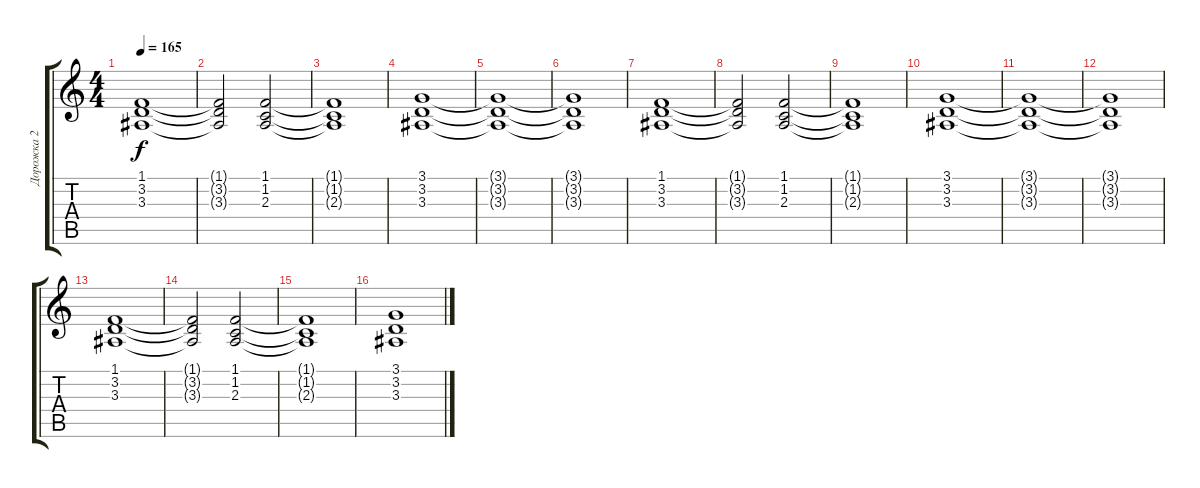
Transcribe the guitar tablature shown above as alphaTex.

\track ("Дорожка 2" "Дорожка 2") {instrument churchorgan}
\staff {score tabs}
\tuning (E4 B3 G3 D3 A2 E2) {hide}
\ts (4 4)
\tempo 165
\clef g2
\ks c
(1.1 3.2 3.3).1{dy f} |
(1.1{t} 3.2{t} 3.3{t}).2 (1.1 1.2 2.3).2 |
(1.1{t} 1.2{t} 2.3{t}).1 |
(3.1 3.2 3.3).1 |
(3.1{t} 3.2{t} 3.3{t}).1 |
(3.1{t} 3.2{t} 3.3{t}).1 |
(1.1 3.2 3.3).1 |
(1.1{t} 3.2{t} 3.3{t}).2 (1.1 1.2 2.3).2 |
(1.1{t} 1.2{t} 2.3{t}).1 |
(3.1 3.2 3.3).1 |
(3.1{t} 3.2{t} 3.3{t}).1 |
(3.1{t} 3.2{t} 3.3{t}).1 |
(1.1 3.2 3.3).1 |
(1.1{t} 3.2{t} 3.3{t}).2 (1.1 1.2 2.3).2 |
(1.1{t} 1.2{t} 2.3{t}).1 |
(3.1 3.2 3.3).1
